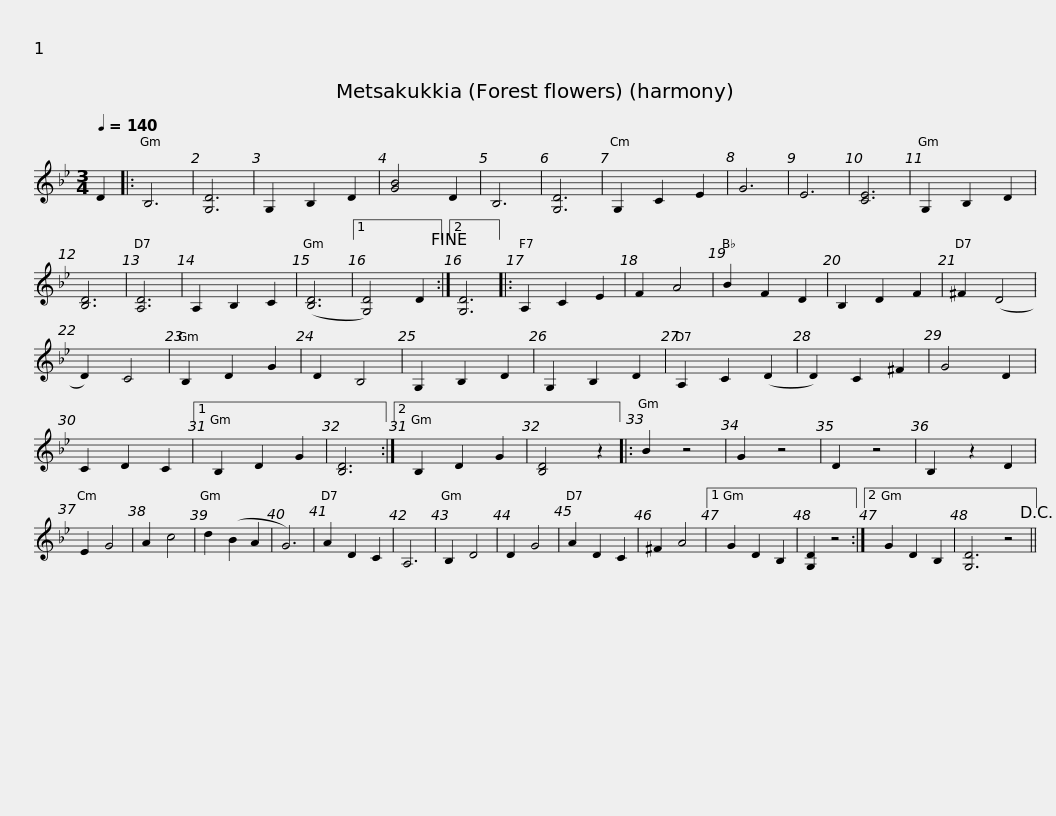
X:1
L:1/8
Q:1/4=140
M:3/4
I:linebreak $
K:Gmin
V:1 treble
V:1
 D2 |: B,6 | [G,D]6 | G,2 B,2 D2 | [GB]4 D2 | %5
 B,6 | [G,D]6 | G,2 C2 E2 | G6 |$ E6 | %10
 [CE]6 | G,2 B,2 D2 | [B,D]6 | [A,D]6 | A,2 B,2 C2 | %15
 ([B,D]6 |1 [G,D]4) D2!fine! :|2 [G,D]6 |:$ A,2 C2 E2 | F2 A4 | %20
 B2 F2 D2 | B,2 D2 F2 | ^F2 (D4 | D2) C4 | B,2 D2 G2 | %25
 D2 B,4 |$ G,2 B,2 D2 | G,2 B,2 D2 | A,2 C2 (D2 | D2) C2 ^F2 | %30
 G4 D2 | C2 D2 C2 |1 B,2 D2 G2 | [B,D]6 :|2 B,2 D2 G2 | %35
 [B,D]4 z2 |:$ B2 z4 | G2 z4 | D2 z4 | B,2 z2 D2 | %40
 E2 G4 | A2 c4 | d2 (B2 A2 | G6) |$ A2 D2 C2 | %45
 A,6 | B,2 D4 | D2 G4 | A2 D2 C2 | ^F2 A4 |1 %50
 G2 D2 B,2 | [G,D]2 z4 :|2 G2 D2 B,2 | [G,D]6 z4!D.C.! || %54
